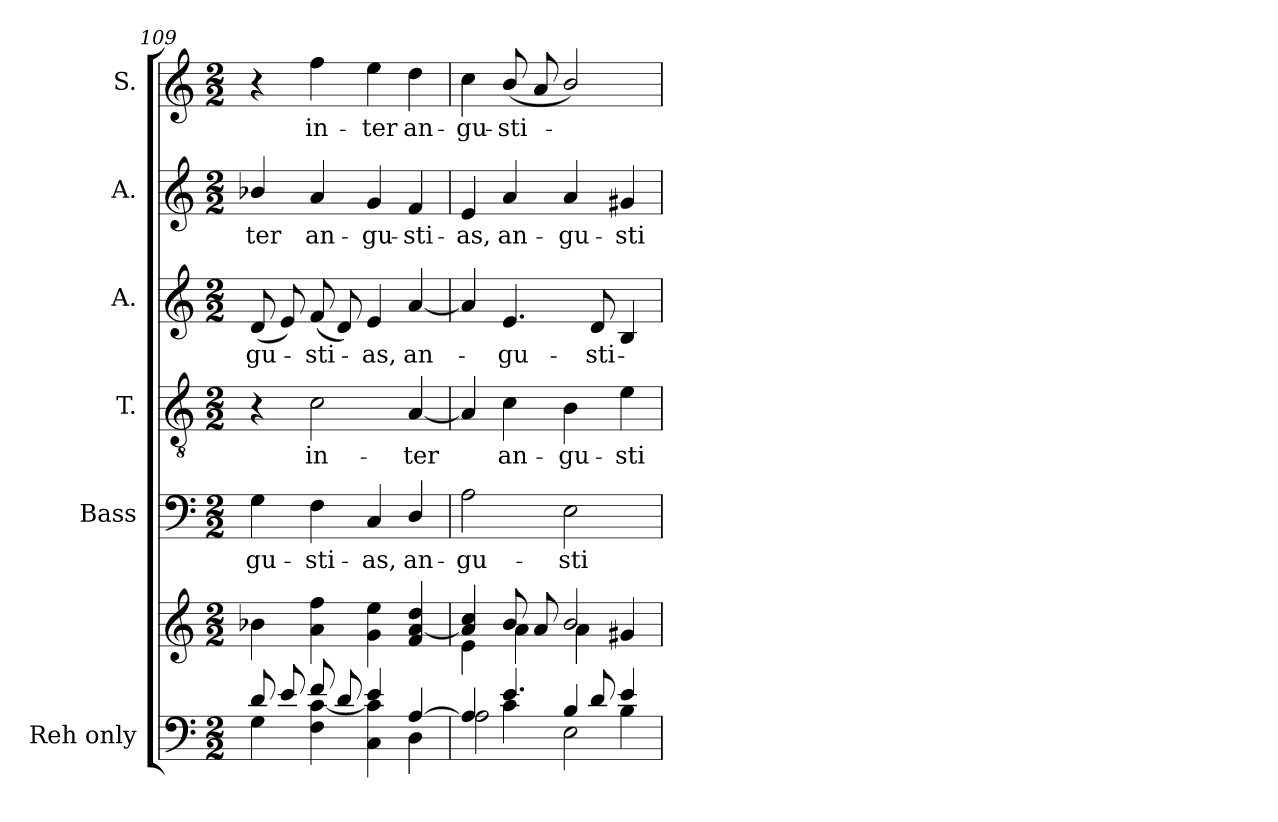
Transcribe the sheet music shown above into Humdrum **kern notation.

**kern	**kern	**kern	**text	**kern	**text	**kern	**text	**kern	**text	**kern	**text
*part6	*part6	*part5	*part5	*part4	*part4	*part3	*part3	*part2	*part2	*part1	*part1
*staff7	*staff6	*staff5	*staff5	*staff4	*staff4	*staff3	*staff3	*staff2	*staff2	*staff1	*staff1
*I"Reh only	*	*I"Bass	*	*I"T.	*	*I"A.	*	*I"A.	*	*I"S.	*
*	*	*I'B.	*	*	*	*	*	*	*	*	*
*clefF4	*clefG2	*clefF4	*	*clefGv2	*	*clefG2	*	*clefG2	*	*clefG2	*
*	*	*	*	*	*	*ITrd7c12	*	*ITrd7c12	*	*	*
*k[]	*k[]	*k[]	*	*k[]	*	*k[]	*	*k[]	*	*k[]	*
*C:	*C:	*C:	*	*C:	*	*C:	*	*C:	*	*C:	*
*M2/2	*M2/2	*M2/2	*	*M2/2	*	*M2/2	*	*M2/2	*	*M2/2	*
=109	=109	=109	=109	=109	=109	=109	=109	=109	=109	=109	=109
*^	*	*	*	*	*	*	*	*	*	*	*
!	!	!	!	!LO:LY:b	!	!	!	!LO:LY:b	!	!LO:LY:b	!	!
8d/	4G\	4b-X\	4G\	-gu-	4r	.	(<8D/	-gu-	4B-X/	-ter	4r	.
8e/	.	.	.	.	.	.	8E/)	.	.	.	.	.
!	!	!	!	!LO:LY:b	!	!LO:LY:b	!	!LO:LY:b	!	!LO:LY:b	!	!LO:LY:b
8f/	4F\ [<4c\	4a\ 4ff\	4F\	-sti-	2c\	in-	(<8F/	-sti-	4A/	an-	4ff\	in-
8d/	.	.	.	.	.	.	8D/)	.	.	.	.	.
!	!	!	!	!LO:LY:b	!	!	!	!LO:LY:b	!	!LO:LY:b	!	!LO:LY:b
4e/	4C\ 4c\]	4g\ 4ee\	4C/	-as,	.	.	4E/	-as,	4G/	-gu-	4ee\	-ter
!	!	!	!	!LO:LY:b	!	!LO:LY:b	!	!LO:LY:b	!	!LO:LY:b	!	!LO:LY:b
[>4A/	4D\	4f/ [>4a/ 4dd/	4D/	an-	[<4A/	-ter	[<4A/	an-	4F/	-sti-	4dd\	an-
=110	=110	=110	=110	=110	=110	=110	=110	=110	=110	=110	=110	=110
*	*^	*^	*	*	*	*	*	*	*	*	*	*
!	!	!	!	!	!	!LO:LY:b	!	!	!	!	!	!LO:LY:b	!	!LO:LY:b
4A/]	2A\	4ryy	4a/] 4cc/	4e\	2A\	-gu-	4A/]	.	4A/]	.	4E/	-as,	4cc\	-gu-
!	!	!	!	!	!	!	!	!LO:LY:b	!	!LO:LY:b	!	!LO:LY:b	!	!LO:LY:b
4c\	.	4.e/	8b/	4a\	.	.	4c\	an-	4.E/	-gu-	4A/	an-	(<8b/	-sti-
.	.	.	8a/	.	.	.	.	.	.	.	.	.	8a/	.
!	!	!	!	!	!	!LO:LY:b	!	!LO:LY:b	!	!	!	!LO:LY:b	!	!
4B/	2E\	.	2b/	4a\	2E\	-sti-	4B\	-gu-	.	.	4A/	-gu-	2b/)	.
!	!	!	!	!	!	!	!	!	!	!LO:LY:b	!	!	!	!
.	.	8d/	.	.	.	.	.	.	8D/	-sti-	.	.	.	.
!	!	!	!	!	!	!	!	!LO:LY:b	!	!	!	!LO:LY:b	!	!
4B\	.	4e/	.	4g#X/	.	.	4e\	-sti-	4BB/	.	4G#X/	-sti-	.	.
*v	*v	*v	*	*	*	*	*	*	*	*	*	*	*	*
*	*v	*v	*	*	*	*	*	*	*	*	*	*
=	=	=	=	=	=	=	=	=	=	=	=
*-	*-	*-	*-	*-	*-	*-	*-	*-	*-	*-	*-
